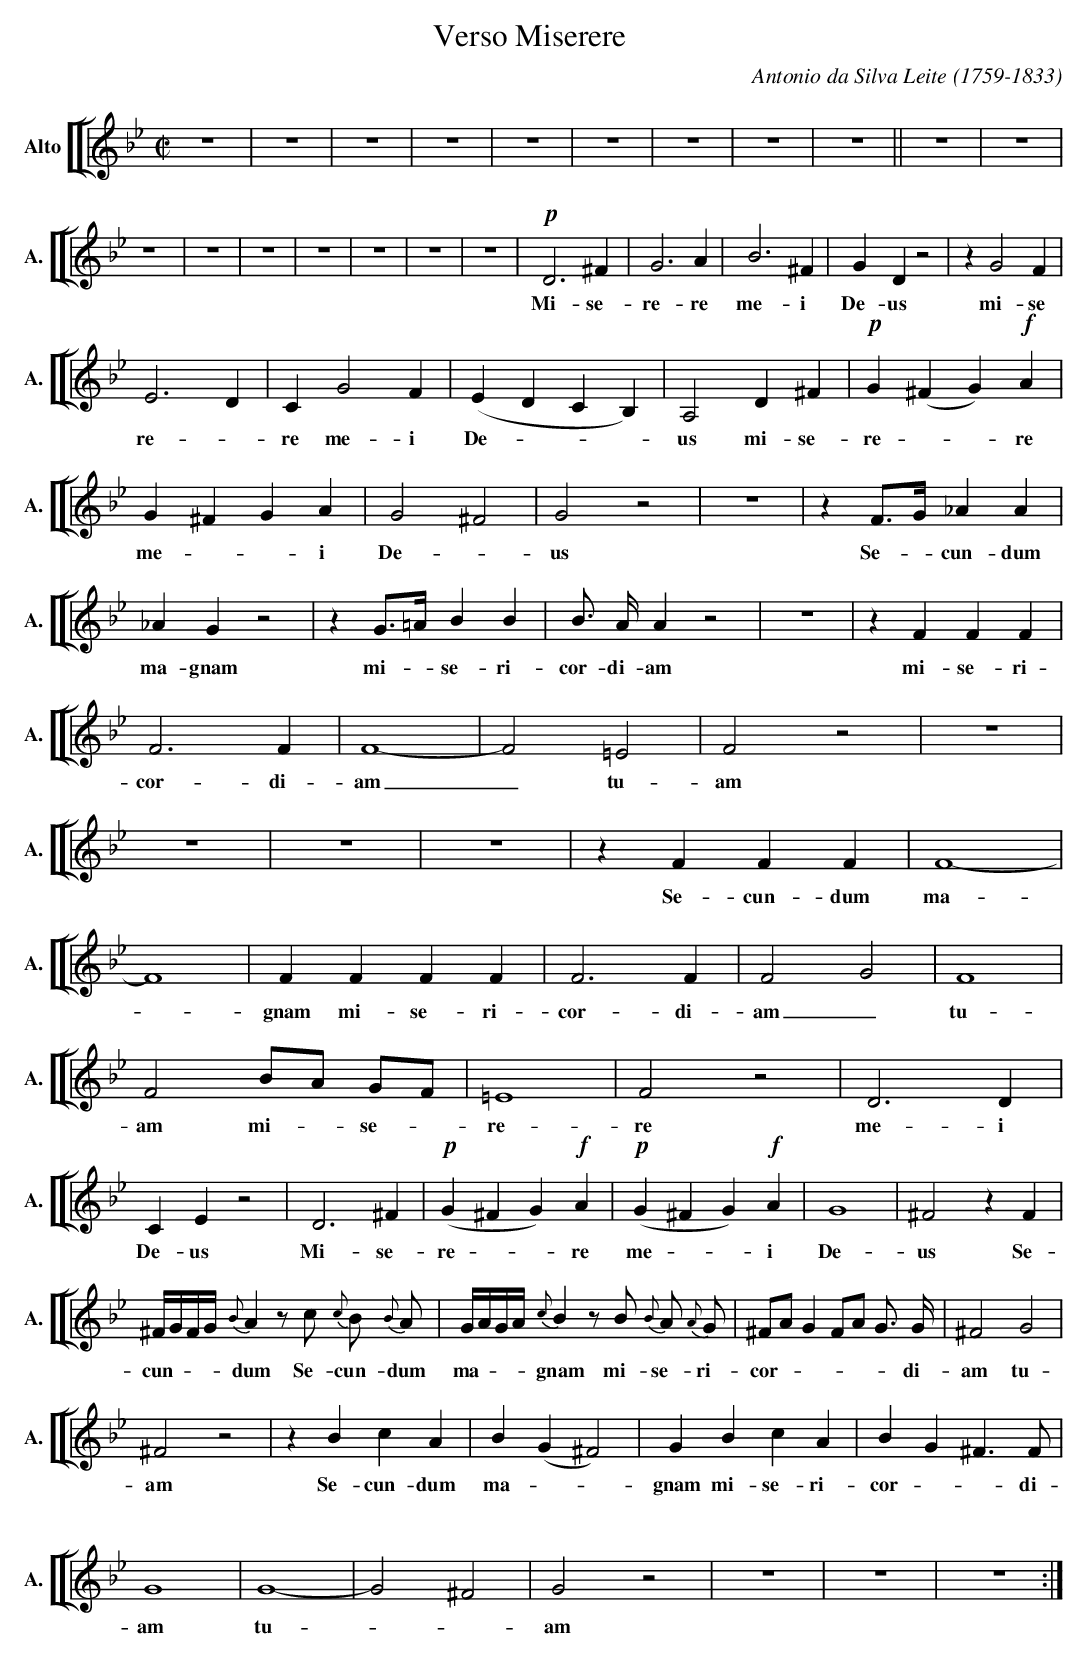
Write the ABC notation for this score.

X:1
T:Verso Miserere
C:Antonio da Silva Leite (1759-1833)
M:C|
L:1/4
K:Bb
V: 10 clef=treble name="Alto" sname="A."
%%staves [[ 10 ]]
[L:1/8] z8 | z8 | z8 | z8 | z8 | z8 | z8 | z8 | z8 || z8 | z8 |
z8 | z8 | z8 | z8 | z8 | z8 | z8 | !p!D6^F2 | G6A2 | B6^F2 | G2D2z4 | z2G4F2 |
w:Mi-se-re-re me-i De-us mi-se
E6D2 | C2G4F2 | (E2D2C2B,2) | A,4D2^F2 | !p!G2 (^F2G2)!f!A2 |
w:re--re me-i De**-us mi-se-re*-re
G2^F2G2A2 | G4^F4 | G4z4 | z8 | z2F>G_A2A2 |
w:me*-i De--us Se--cun-dum
_A2G2z4 | z2G>=AB2B2 | B> AA2z4 | z8 | z2F2F2F2 |
w:ma-gnam mi--se-ri-cor-di-am mi-se-ri-
F6F2 | F8- | F4=E4 | F4z4 | z8 |
w:cor-di-am_ tu-am
z8 | z8 | z8 | z2F2F2F2 | F8- |
w:Se-cun-dum ma-
F8 | F2F2F2F2 | F6F2 | F4G4 | F8 |
w:*gnam mi-se-ri-cor-di-am_ tu-
F4BA GF | =E8 | F4z4 | D6D2 |
w:am mi--se--re-re me-i
C2E2z4 | D6^F2 | !p!(G2^F2G2)!f!A2 | !p!(G2^F2G2)!f!A2 | G8 | ^F4z2F2 |
w:De-us Mi-se-re*-re me*-i De-us Se-
^F/G/F/G/{B}A2zc {c}B {B}A | G/A/G/A/{c}B2zB {B}A {A}G | ^FAG2FA G> G | ^F4G4 |
w:cun**-dum Se-cun-dum ma**-gnam mi-se-ri-cor****-di-am tu-
^F4z4 | z2B2c2A2 | B2(G2^F4) | G2B2c2A2 | B2G2^F2>F2 |
w:am Se-cun-dum ma*-gnam mi-se-ri-cor*-di-
G8 | G8- | G4^F4 | G4z4 | z8 | z8 | z8 :|
w:am tu*-am
